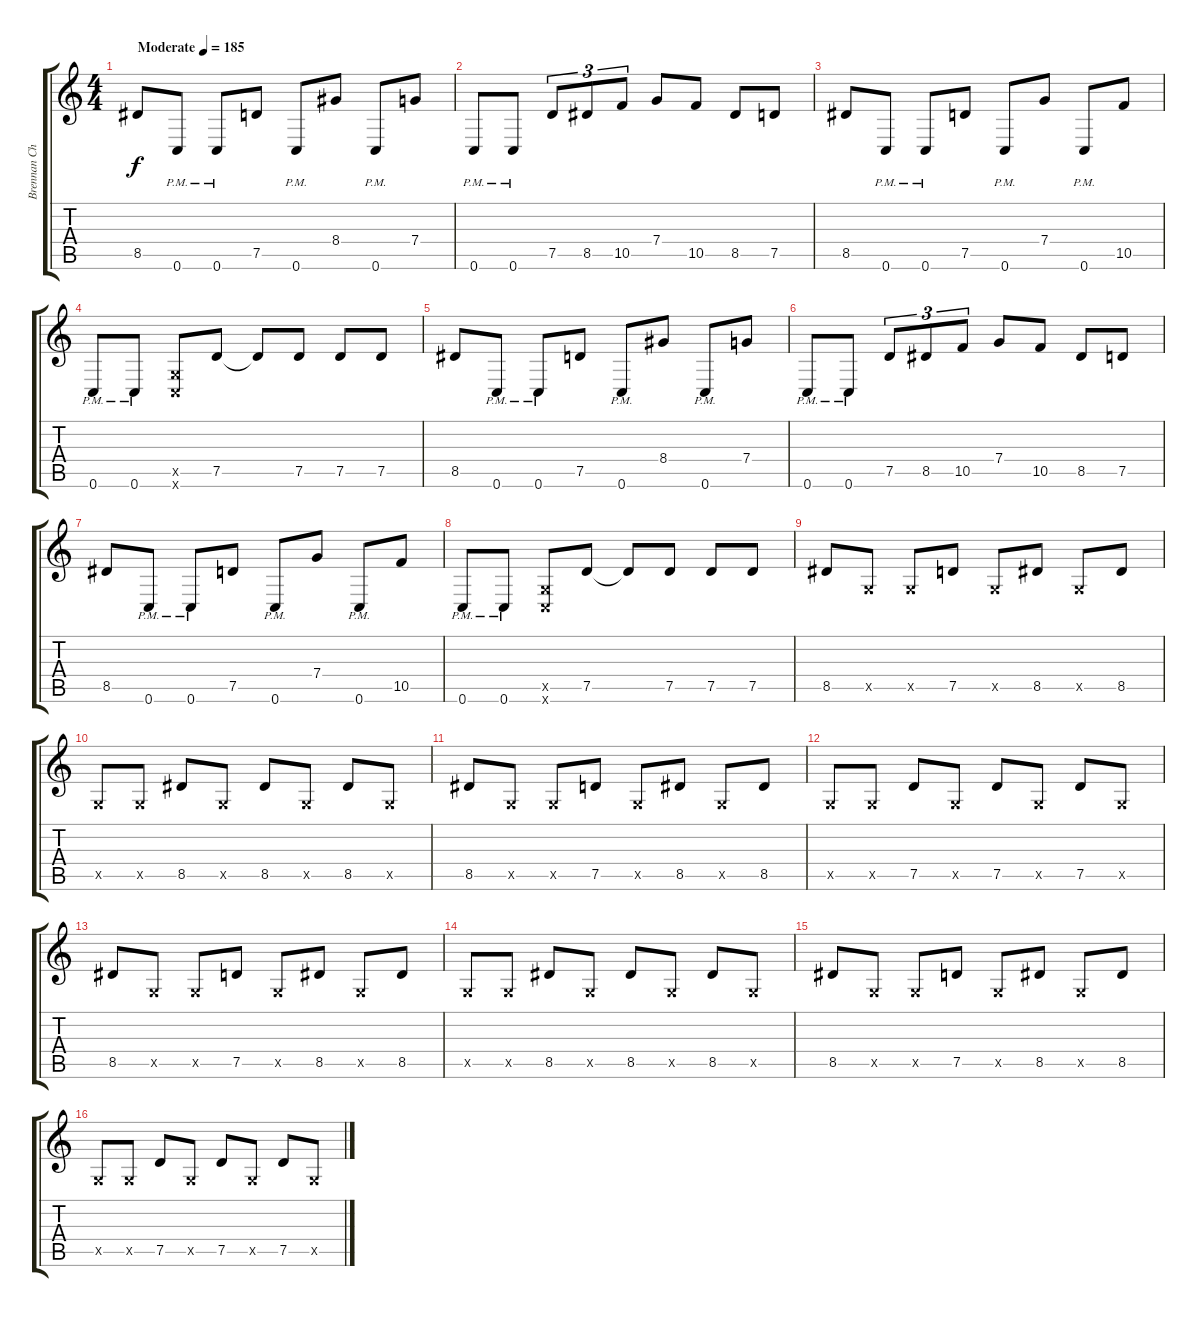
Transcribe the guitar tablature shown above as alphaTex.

\track ("Brennan Chaulk 1" "Brennan Ch") {instrument distortionguitar}
\staff {score tabs}
\tuning (D4 A3 F3 C3 G2 C2) {hide}
\ts (4 4)
\tempo (185 "Moderate")
\clef g2
\ks c
8.5.8{dy f instrument distortionguitar} 0.6{pm}.8 0.6{pm}.8 7.5.8 0.6{pm}.8 8.4.8 0.6{pm}.8 7.4.8 |
0.6{pm}.8 0.6{pm}.8 7.5.8{tu (3 2)} 8.5.8{tu (3 2)} 10.5.8{tu (3 2)} 7.4.8 10.5.8 8.5.8 7.5.8 |
8.5.8 0.6{pm}.8 0.6{pm}.8 7.5.8 0.6{pm}.8 7.4.8 0.6{pm}.8 10.5.8 |
0.6{pm}.8 0.6{pm}.8 (0.5{x} 0.6{x}).8 7.5.8 7.5{t}.8 7.5.8 7.5.8 7.5.8 |
8.5.8 0.6{pm}.8 0.6{pm}.8 7.5.8 0.6{pm}.8 8.4.8 0.6{pm}.8 7.4.8 |
0.6{pm}.8 0.6{pm}.8 7.5.8{tu (3 2)} 8.5.8{tu (3 2)} 10.5.8{tu (3 2)} 7.4.8 10.5.8 8.5.8 7.5.8 |
8.5.8 0.6{pm}.8 0.6{pm}.8 7.5.8 0.6{pm}.8 7.4.8 0.6{pm}.8 10.5.8 |
0.6{pm}.8 0.6{pm}.8 (0.5{x} 0.6{x}).8 7.5.8 7.5{t}.8 7.5.8 7.5.8 7.5.8 |
8.5.8 0.5{x}.8 0.5{x}.8 7.5.8 0.5{x}.8 8.5.8 0.5{x}.8 8.5.8 |
0.5{x}.8 0.5{x}.8 8.5.8 0.5{x}.8 8.5.8 0.5{x}.8 8.5.8 0.5{x}.8 |
8.5.8 0.5{x}.8 0.5{x}.8 7.5.8 0.5{x}.8 8.5.8 0.5{x}.8 8.5.8 |
0.5{x}.8 0.5{x}.8 7.5.8 0.5{x}.8 7.5.8 0.5{x}.8 7.5.8 0.5{x}.8 |
8.5.8 0.5{x}.8 0.5{x}.8 7.5.8 0.5{x}.8 8.5.8 0.5{x}.8 8.5.8 |
0.5{x}.8 0.5{x}.8 8.5.8 0.5{x}.8 8.5.8 0.5{x}.8 8.5.8 0.5{x}.8 |
8.5.8 0.5{x}.8 0.5{x}.8 7.5.8 0.5{x}.8 8.5.8 0.5{x}.8 8.5.8 |
0.5{x}.8 0.5{x}.8 7.5.8 0.5{x}.8 7.5.8 0.5{x}.8 7.5.8 0.5{x}.8
